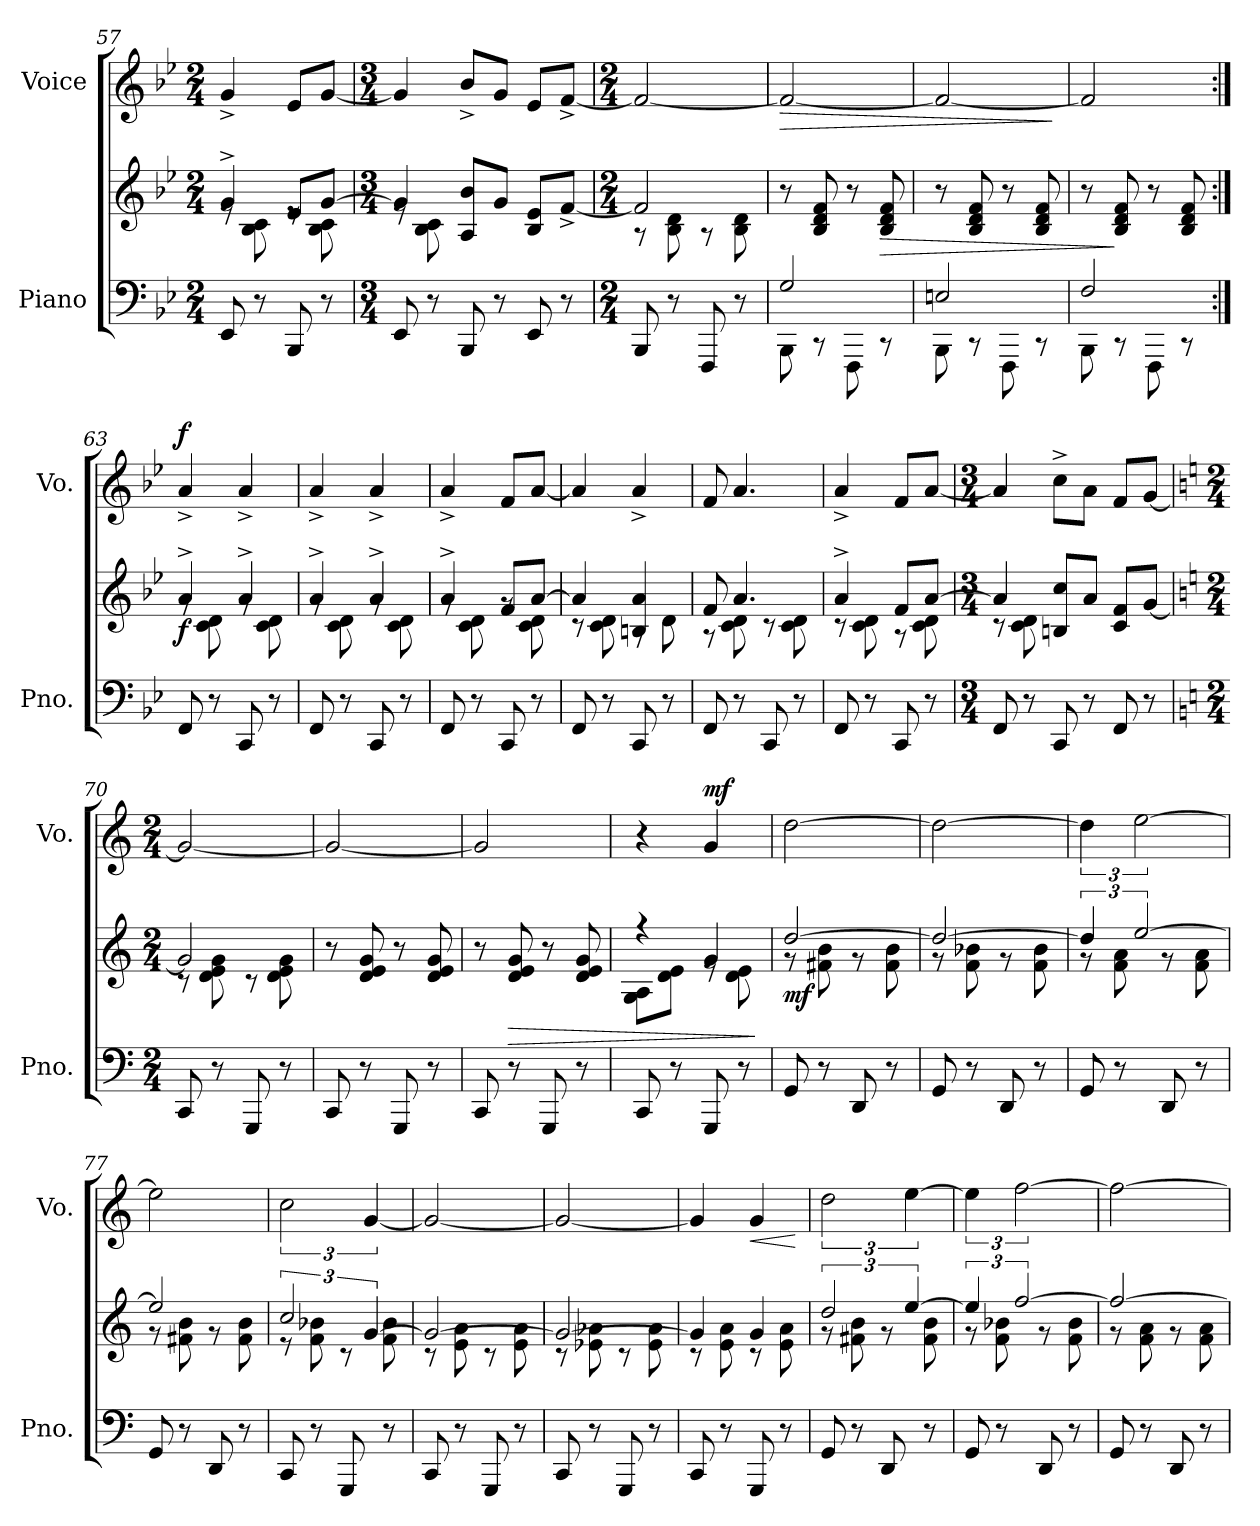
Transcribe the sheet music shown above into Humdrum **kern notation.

**kern	**kern	**dynam	**kern	**dynam
*part2	*part2	*part2	*part1	*part1
*staff3	*staff2	*staff2/3	*staff1	*staff1
*I"Piano	*	*	*I"Voice	*
*I'Pno.	*	*	*I'Vo.	*
*clefF4	*clefG2	*	*clefG2	*
*k[b-e-]	*k[b-e-]	*	*k[b-e-]	*
*M2/4	*M2/4	*	*M2/4	*
=57	=57	=57	=57	=57
*	*^	*	*	*
8EE-/	4g^/	8re	.	4g^/	.
8r	.	8B-\ 8c\	.	.	.
8BBB-/	8e-/L	8re	.	8e-/L	.
8r	[8g/J	8B-\ 8c\	.	[8g/J	.
!!LO:LB:g=z
=58	=58	=58	=58	=58	=58
*M3/4	*M3/4	*	*	*M3/4	*
8EE-/	4g/]	8re	.	4g/]	.
8r	.	8B-\ 8c\	.	.	.
8BBB-/	8A/ 8b-/L	2ryy	.	8b-^/L	.
8r	8g/J	.	.	8g/J	.
8EE-/	8B-/ 8e-/L	.	.	8e-/L	.
8r	[8f^/J	.	.	[8f^/J	.
=59	=59	=59	=59	=59	=59
*M2/4	*M2/4	*	*	*M2/4	*
8BBB-/	2f/]	8r	.	2f/_	.
8r	.	8B-\ 8d\	.	.	.
8FFF/	.	8r	.	.	.
8r	.	8B-\ 8d\	.	.	.
=60	=60	=60	=60	=60	=60
*^	*	*	*	*	*
!	!	!	!	!	!	!LO:HP:b
*	*	*v	*v	*	*	*
2G/	8BBB-\	8r	.	2f/_	>
.	8r	8B-/ 8d/ 8f/	.	.	.
.	8FFF\	8r	.	.	.
!	!	!	!LO:HP:b	!	!
.	8r	8B-/ 8d/ 8f/	>	.	.
=61	=61	=61	=61	=61	=61
2En/	8BBB-\	8r	.	2f/_	.
.	8r	8B-/ 8d/ 8f/	.	.	.
.	8FFF\	8r	.	.	.
.	8r	8B-/ 8d/ 8f/	.	.	.
*v	*v	*	*	*	*
.	.	.	.	]
=62	=62	=62	=62	=62
*^	*	*	*	*
2F/	8BBB-\	8r	.	2f/]	.
.	8r	8B-/ 8d/ 8f/	]	.	.
.	8FFF\	8r	.	.	.
.	8r	8B-/ 8d/ 8f/	.	.	.
!!LO:LB:g=z
=63:|!	=63:|!	=63:|!	=63:|!	=63:|!	=63:|!
*	*	*^	*	*	*
!	!	!	!	!LO:DY:b	!	!LO:DY:a
*v	*v	*	*	*	*	*
8FF/	4a^/	8rg	f	4a^/	f
8r	.	8c\ 8d\	.	.	.
8CC/	4a^/	8rg	.	4a^/	.
8r	.	8c\ 8d\	.	.	.
=64	=64	=64	=64	=64	=64
8FF/	4a^/	8rg	.	4a^/	.
8r	.	8c\ 8d\	.	.	.
8CC/	4a^/	8rg	.	4a^/	.
8r	.	8c\ 8d\	.	.	.
=65	=65	=65	=65	=65	=65
8FF/	4a^/	8rg	.	4a^/	.
8r	.	8c\ 8d\	.	.	.
8CC/	8f/L	8rg	.	8f/L	.
8r	[8a/J	8c\ 8d\	.	[8a/J	.
=66	=66	=66	=66	=66	=66
8FF/	4a/]	8r	.	4a/]	.
8r	.	8c\ 8d\	.	.	.
8CC/	4Bn/ 4a/	8rA	.	4a^/	.
8r	.	8d\	.	.	.
=67	=67	=67	=67	=67	=67
8FF/	8f/	8r	.	8f/	.
8r	4.a/	8c\ 8d\	.	4.a/	.
8CC/	.	8r	.	.	.
8r	.	8c\ 8d\	.	.	.
=68	=68	=68	=68	=68	=68
8FF/	4a^/	8r	.	4a^/	.
8r	.	8c\ 8d\	.	.	.
8CC/	8f/L	8r	.	8f/L	.
8r	[8a/J	8c\ 8d\	.	[8a/J	.
!!LO:PB:g=z
=69	=69	=69	=69	=69	=69
*M3/4	*M3/4	*	*	*M3/4	*
8FF/	4a/]	8r	.	4a/]	.
8r	.	8c\ 8d\	.	.	.
8CC/	8Bn/ 8cc/L	2ryy	.	8cc^\L	.
8r	8a/J	.	.	8a\J	.
8FF/	8c/ 8f/L	.	.	8f/L	.
8r	[8g/J	.	.	[8g/J	.
=70	=70	=70	=70	=70	=70
*k[]	*k[]	*	*	*k[]	*
*M2/4	*M2/4	*	*	*M2/4	*
8CC/	2g/]	8r	.	2g/_	.
8r	.	8d\ 8e\ 8g\	.	.	.
8GGG/	.	8r	.	.	.
8r	.	8d\ 8e\ 8g\	.	.	.
*	*v	*v	*	*	*
=71	=71	=71	=71	=71
8CC/	8r	.	2g/_	.
8r	8d/ 8e/ 8g/	.	.	.
8GGG/	8r	.	.	.
8r	8d/ 8e/ 8g/	.	.	.
=72	=72	=72	=72	=72
8CC/	8r	.	2g/]	.
!	!	!LO:HP:b	!	!
8r	8d/ 8e/ 8g/	>	.	.
8GGG/	8r	.	.	.
8r	8d/ 8e/ 8g/	.	.	.
=73	=73	=73	=73	=73
*	*^	*	*	*
8CC/	4r	8G\ 8A\L	.	4r	.
8r	.	8d\ 8e\J	.	.	.
!	!	!	!	!	!LO:DY:a
8GGG/	4g/	8re	.	4g/	mf
8r	.	8d\ 8e\	.	.	.
*	*v	*v	*	*	*
.	.	]	.	.
!!LO:LB:g=z
=74	=74	=74	=74	=74
*	*^	*	*	*
!	!	!	!LO:DY:b	!	!
8GG/	[2dd/	8r	mf	[2dd\	.
8r	.	8f#X\ 8b\	.	.	.
8DD/	.	8r	.	.	.
8r	.	8f#\ 8b\	.	.	.
=75	=75	=75	=75	=75	=75
8GG/	2dd/_	8r	.	2dd\_	.
8r	.	8f\ 8b-X\	.	.	.
8DD/	.	8r	.	.	.
8r	.	8f\ 8b-\	.	.	.
=76	=76	=76	=76	=76	=76
8GG/	6dd/]	8r	.	6dd\]	.
8r	.	8f\ 8a\	.	.	.
.	[3ee/	.	.	[3ee\	.
8DD/	.	8r	.	.	.
8r	.	8f\ 8a\	.	.	.
=77	=77	=77	=77	=77	=77
8GG/	2ee/]	8r	.	2ee\]	.
8r	.	8f#X\ 8b\	.	.	.
8DD/	.	8r	.	.	.
8r	.	8f#\ 8b\	.	.	.
=78	=78	=78	=78	=78	=78
8CC/	3cc/	8r	.	3cc\	.
8r	.	8f\ 8b-X\	.	.	.
8GGG/	.	8r	.	.	.
.	[6g/	.	.	[6g/	.
8r	.	8f\ 8b-\	.	.	.
=79	=79	=79	=79	=79	=79
8CC/	2g/_	8r	.	2g/_	.
8r	.	8e\ 8a\	.	.	.
8GGG/	.	8r	.	.	.
8r	.	8e\ 8a\	.	.	.
!!LO:LB:g=z
=80	=80	=80	=80	=80	=80
8CC/	2g/_	8r	.	2g/_	.
8r	.	8e-X\ 8a-X\	.	.	.
8GGG/	.	8r	.	.	.
8r	.	8e-\ 8a-\	.	.	.
=81	=81	=81	=81	=81	=81
8CC/	4g/]	8r	.	4g/]	.
8r	.	8e\ 8a\	.	.	.
!	!	!	!	!	!LO:HP:b
8GGG/	4g/	8r	.	4g/	<
8r	.	8e\ 8a\	.	.	.
*	*v	*v	*	*	*
.	.	.	.	[
=82	=82	=82	=82	=82
*	*^	*	*	*
8GG/	3dd/	8r	.	3dd\	.
8r	.	8f#X\ 8b\	.	.	.
8DD/	.	8r	.	.	.
.	[6ee/	.	.	[6ee\	.
8r	.	8f#\ 8b\	.	.	.
=83	=83	=83	=83	=83	=83
8GG/	6ee/]	8r	.	6ee\]	.
8r	.	8f\ 8b-X\	.	.	.
.	[3ff/	.	.	[3ff\	.
8DD/	.	8r	.	.	.
8r	.	8f\ 8b-\	.	.	.
=84	=84	=84	=84	=84	=84
8GG/	2ff/_	8r	.	2ff\_	.
8r	.	8f\ 8a\	.	.	.
8DD/	.	8r	.	.	.
8r	.	8f\ 8a\	.	.	.
*	*v	*v	*	*	*
=	=	=	=	=
*-	*-	*-	*-	*-
